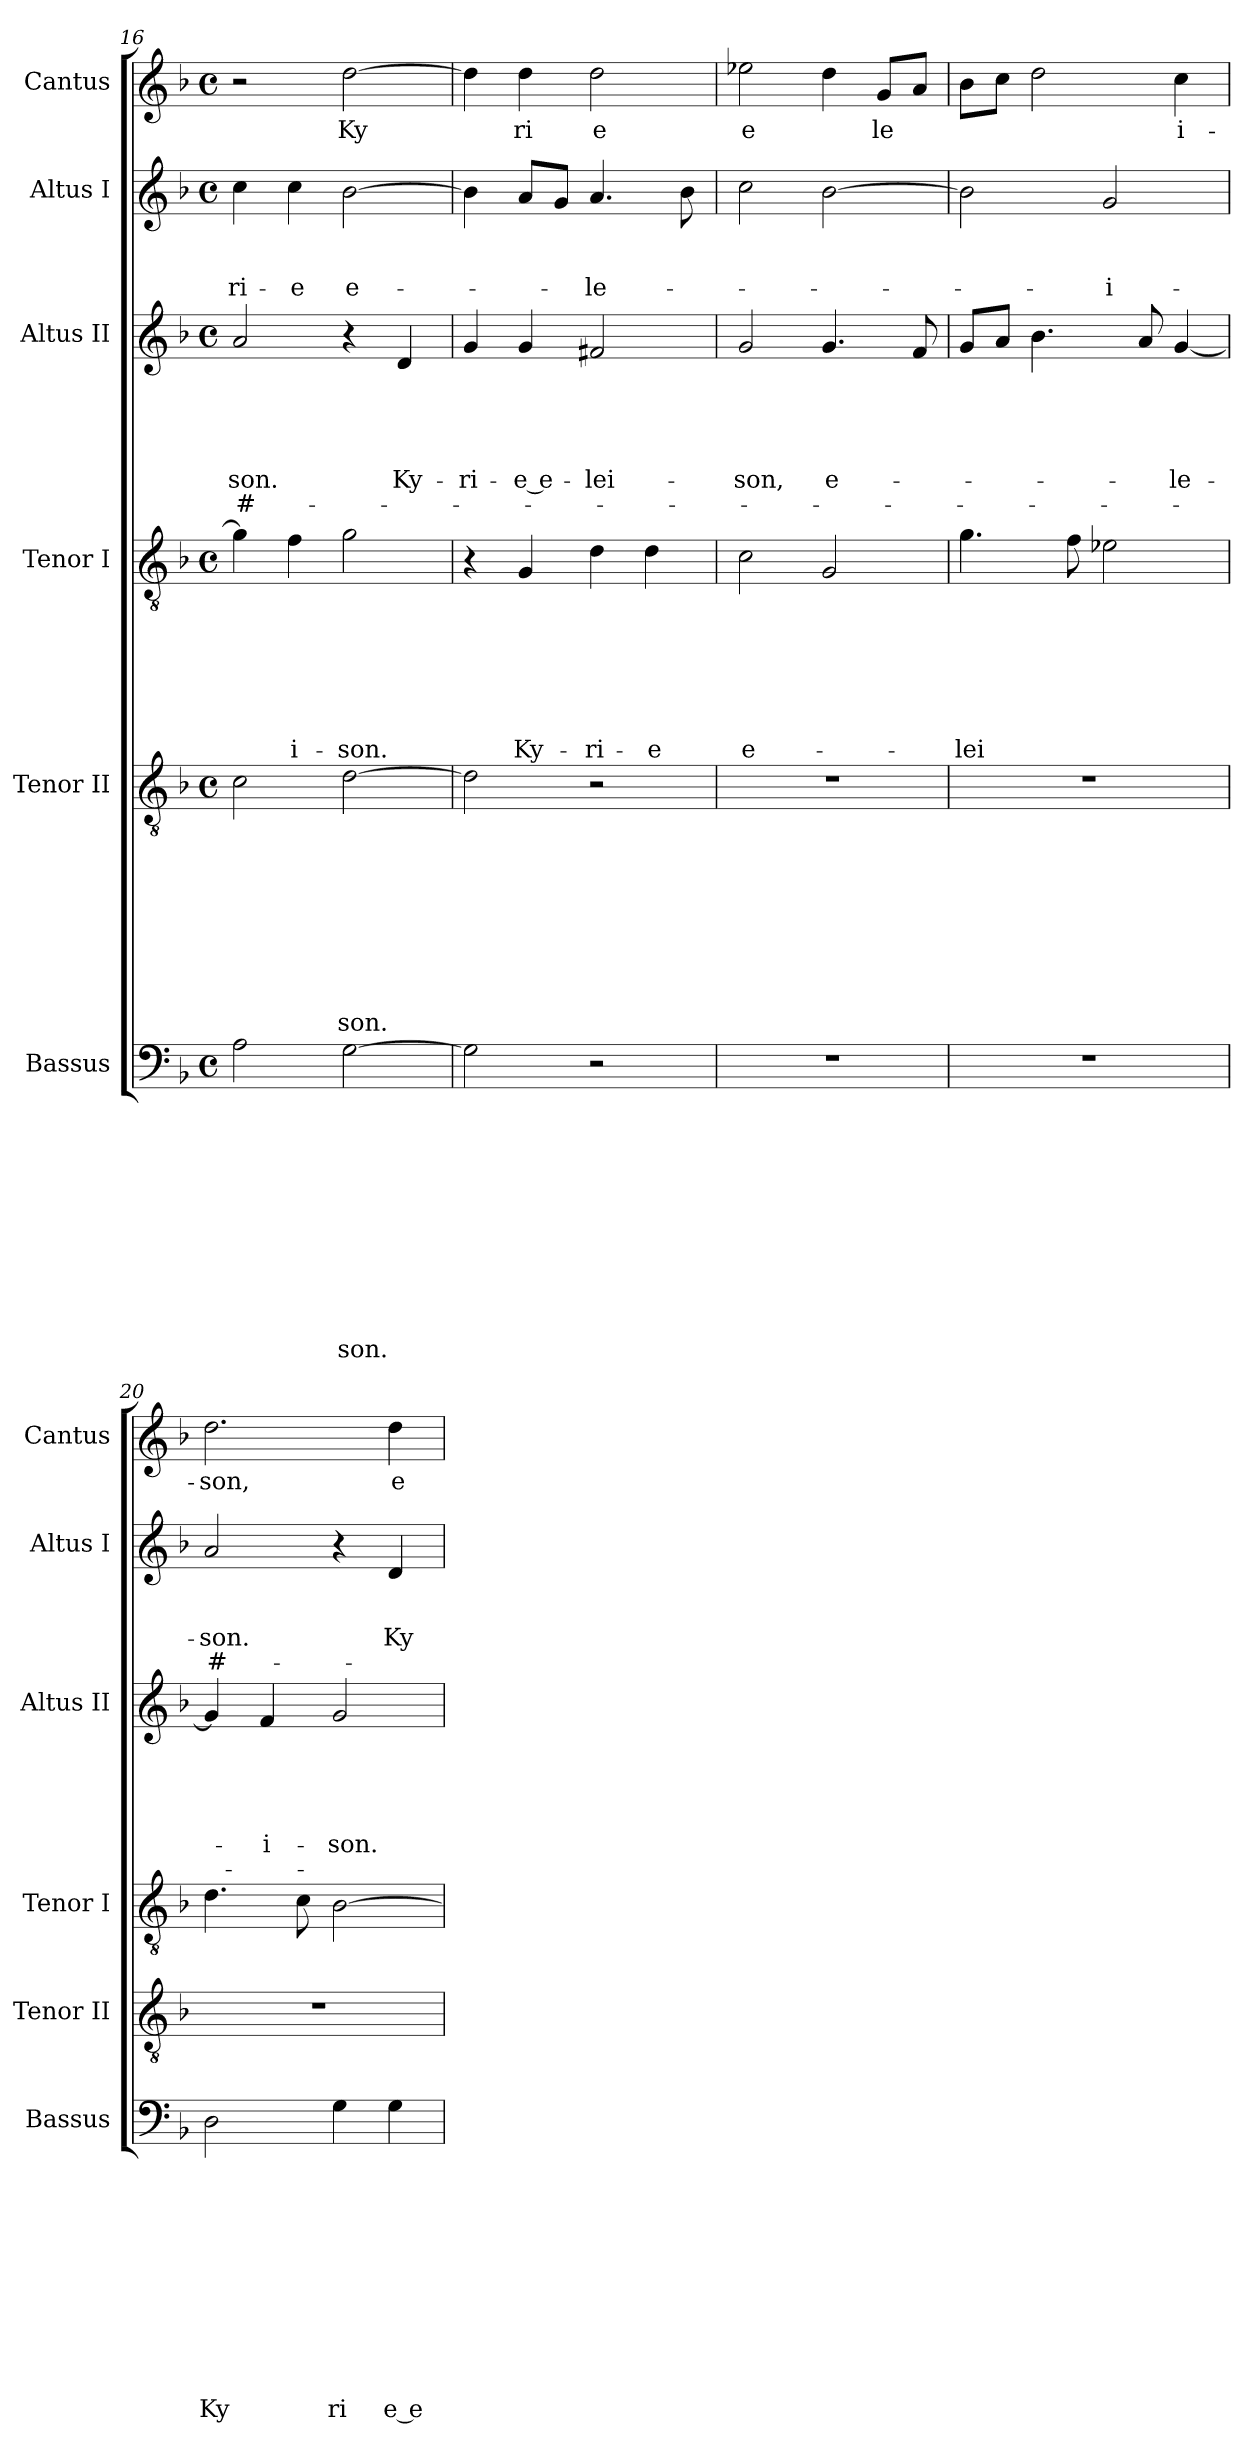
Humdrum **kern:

**kern	**text	**text	**text	**text	**text	**text	**text	**text	**text	**text	**text	**kern	**text	**text	**text	**text	**text	**text	**text	**text	**text	**kern	**text	**text	**text	**text	**text	**text	**text	**kern	**text	**text	**text	**text	**text	**text	**kern	**text	**text	**text	**text	**kern	**text
*part6	*part6	*part6	*part6	*part6	*part6	*part6	*part6	*part6	*part6	*part6	*part6	*part5	*part5	*part5	*part5	*part5	*part5	*part5	*part5	*part5	*part5	*part4	*part4	*part4	*part4	*part4	*part4	*part4	*part4	*part3	*part3	*part3	*part3	*part3	*part3	*part3	*part2	*part2	*part2	*part2	*part2	*part1	*part1
*staff6	*staff6	*staff6	*staff6	*staff6	*staff6	*staff6	*staff6	*staff6	*staff6	*staff6	*staff6	*staff5	*staff5	*staff5	*staff5	*staff5	*staff5	*staff5	*staff5	*staff5	*staff5	*staff4	*staff4	*staff4	*staff4	*staff4	*staff4	*staff4	*staff4	*staff3	*staff3	*staff3	*staff3	*staff3	*staff3	*staff3	*staff2	*staff2	*staff2	*staff2	*staff2	*staff1	*staff1
*I"Bassus	*	*	*	*	*	*	*	*	*	*	*	*I"Tenor II	*	*	*	*	*	*	*	*	*	*I"Tenor I	*	*	*	*	*	*	*	*I"Altus II	*	*	*	*	*	*	*I"Altus I	*	*	*	*	*I"Cantus	*
*I'Bassus	*	*	*	*	*	*	*	*	*	*	*	*I'Tenor II	*	*	*	*	*	*	*	*	*	*I'Tenor I	*	*	*	*	*	*	*	*I'Altus II	*	*	*	*	*	*	*I'Altus I	*	*	*	*	*I'Cantus	*
*clefF4	*	*	*	*	*	*	*	*	*	*	*	*clefGv2	*	*	*	*	*	*	*	*	*	*clefGv2	*	*	*	*	*	*	*	*clefG2	*	*	*	*	*	*	*clefG2	*	*	*	*	*clefG2	*
*k[b-]	*	*	*	*	*	*	*	*	*	*	*	*k[b-]	*	*	*	*	*	*	*	*	*	*k[b-]	*	*	*	*	*	*	*	*k[b-]	*	*	*	*	*	*	*k[b-]	*	*	*	*	*k[b-]	*
*F:	*	*	*	*	*	*	*	*	*	*	*	*F:	*	*	*	*	*	*	*	*	*	*F:	*	*	*	*	*	*	*	*F:	*	*	*	*	*	*	*F:	*	*	*	*	*F:	*
*M4/4	*	*	*	*	*	*	*	*	*	*	*	*M4/4	*	*	*	*	*	*	*	*	*	*M4/4	*	*	*	*	*	*	*	*M4/4	*	*	*	*	*	*	*M4/4	*	*	*	*	*M4/4	*
*met(c)	*	*	*	*	*	*	*	*	*	*	*	*met(c)	*	*	*	*	*	*	*	*	*	*met(c)	*	*	*	*	*	*	*	*met(c)	*	*	*	*	*	*	*met(c)	*	*	*	*	*met(c)	*
=16	=16	=16	=16	=16	=16	=16	=16	=16	=16	=16	=16	=16	=16	=16	=16	=16	=16	=16	=16	=16	=16	=16	=16	=16	=16	=16	=16	=16	=16	=16	=16	=16	=16	=16	=16	=16	=16	=16	=16	=16	=16	=16	=16
!	!	!	!	!	!	!	!	!	!	!	!	!	!	!	!	!	!	!	!	!	!	!	!	!	!	!	!	!	!	!	!	!	!	!	!LO:LY:b	!LO:LY:b	!	!	!	!LO:LY:b	!	!	!
2A\	.	.	.	.	.	.	.	.	.	.	.	2c\	.	.	.	.	.	.	.	.	.	4g\]	.	.	.	.	.	.	.	2a/	.	.	.	.	-son.	#-	4cc\	.	.	-ri-	.	2r	.
!	!	!	!	!	!	!	!	!	!	!	!	!	!	!	!	!	!	!	!	!	!	!	!	!	!	!	!	!	!LO:LY:b	!	!	!	!	!	!	!	!	!	!	!LO:LY:b	!	!	!
.	.	.	.	.	.	.	.	.	.	.	.	.	.	.	.	.	.	.	.	.	.	4f\	.	.	.	.	.	.	-i-	.	.	.	.	.	.	.	4cc\	.	.	-e	.	.	.
!	!	!	!	!	!	!	!	!	!	!	!LO:LY:b	!	!	!	!	!	!	!	!	!	!LO:LY:b	!	!	!	!	!	!	!	!LO:LY:b	!	!	!	!	!	!	!	!	!	!	!LO:LY:b	!	!	!LO:LY:b
[>2G\	.	.	.	.	.	.	.	.	.	.	-son.	[>2d\	.	.	.	.	.	.	.	.	-son.	2g\	.	.	.	.	.	.	-son.	4r	.	.	.	.	.	.	[>2b-\	.	.	e-	.	[>2dd\	Ky
!	!	!	!	!	!	!	!	!	!	!	!	!	!	!	!	!	!	!	!	!	!	!	!	!	!	!	!	!	!	!	!	!	!	!	!LO:LY:b	!	!	!	!	!	!	!	!
.	.	.	.	.	.	.	.	.	.	.	.	.	.	.	.	.	.	.	.	.	.	.	.	.	.	.	.	.	.	4d/	.	.	.	.	Ky-	.	.	.	.	.	.	.	.
=17	=17	=17	=17	=17	=17	=17	=17	=17	=17	=17	=17	=17	=17	=17	=17	=17	=17	=17	=17	=17	=17	=17	=17	=17	=17	=17	=17	=17	=17	=17	=17	=17	=17	=17	=17	=17	=17	=17	=17	=17	=17	=17	=17
!	!	!	!	!	!	!	!	!	!	!	!	!	!	!	!	!	!	!	!	!	!	!	!	!	!	!	!	!	!	!	!	!	!	!	!LO:LY:b	!	!	!	!	!	!	!	!
2G\]	.	.	.	.	.	.	.	.	.	.	.	2d\]	.	.	.	.	.	.	.	.	.	4r	.	.	.	.	.	.	.	4g/	.	.	.	.	-ri-	.	4b-\]	.	.	.	.	4dd\]	.
!	!	!	!	!	!	!	!	!	!	!	!	!	!	!	!	!	!	!	!	!	!	!	!	!	!	!	!	!	!LO:LY:b	!	!	!	!	!	!LO:LY:b:rj	!	!	!	!	!	!	!	!LO:LY:b
.	.	.	.	.	.	.	.	.	.	.	.	.	.	.	.	.	.	.	.	.	.	4G/	.	.	.	.	.	.	Ky-	4g/	.	.	.	.	-e e-	.	8a/L	.	.	.	.	4dd\	ri
.	.	.	.	.	.	.	.	.	.	.	.	.	.	.	.	.	.	.	.	.	.	.	.	.	.	.	.	.	.	.	.	.	.	.	.	.	8g/J	.	.	.	.	.	.
!	!	!	!	!	!	!	!	!	!	!	!	!	!	!	!	!	!	!	!	!	!	!	!	!	!	!	!	!	!LO:LY:b	!	!	!	!	!	!LO:LY:b	!	!	!	!	!LO:LY:b	!	!	!LO:LY:b
2r	.	.	.	.	.	.	.	.	.	.	.	2r	.	.	.	.	.	.	.	.	.	4d\	.	.	.	.	.	.	-ri-	2f#X/	.	.	.	.	-lei-	.	4.a/	.	.	-le-	.	2dd\	e
!	!	!	!	!	!	!	!	!	!	!	!	!	!	!	!	!	!	!	!	!	!	!	!	!	!	!	!	!	!LO:LY:b	!	!	!	!	!	!	!	!	!	!	!	!	!	!
.	.	.	.	.	.	.	.	.	.	.	.	.	.	.	.	.	.	.	.	.	.	4d\	.	.	.	.	.	.	-e	.	.	.	.	.	.	.	.	.	.	.	.	.	.
.	.	.	.	.	.	.	.	.	.	.	.	.	.	.	.	.	.	.	.	.	.	.	.	.	.	.	.	.	.	.	.	.	.	.	.	.	8b-\	.	.	.	.	.	.
=18	=18	=18	=18	=18	=18	=18	=18	=18	=18	=18	=18	=18	=18	=18	=18	=18	=18	=18	=18	=18	=18	=18	=18	=18	=18	=18	=18	=18	=18	=18	=18	=18	=18	=18	=18	=18	=18	=18	=18	=18	=18	=18	=18
!	!	!	!	!	!	!	!	!	!	!	!	!	!	!	!	!	!	!	!	!	!	!	!	!	!	!	!	!	!LO:LY:b	!	!	!	!	!	!LO:LY:b	!	!	!	!	!	!	!	!LO:LY:b
1r	.	.	.	.	.	.	.	.	.	.	.	1r	.	.	.	.	.	.	.	.	.	2c\	.	.	.	.	.	.	e-	2g/	.	.	.	.	-son,	.	2cc\	.	.	.	.	2ee-X\	e
!	!	!	!	!	!	!	!	!	!	!	!	!	!	!	!	!	!	!	!	!	!	!	!	!	!	!	!	!	!	!	!	!	!	!	!LO:LY:b	!	!	!	!	!	!	!	!
.	.	.	.	.	.	.	.	.	.	.	.	.	.	.	.	.	.	.	.	.	.	2G/	.	.	.	.	.	.	.	4.g/	.	.	.	.	e-	.	[>2b-\	.	.	.	.	4dd\	.
!	!	!	!	!	!	!	!	!	!	!	!	!	!	!	!	!	!	!	!	!	!	!	!	!	!	!	!	!	!	!	!	!	!	!	!	!	!	!	!	!	!	!	!LO:LY:b
.	.	.	.	.	.	.	.	.	.	.	.	.	.	.	.	.	.	.	.	.	.	.	.	.	.	.	.	.	.	.	.	.	.	.	.	.	.	.	.	.	.	8g/L	le
.	.	.	.	.	.	.	.	.	.	.	.	.	.	.	.	.	.	.	.	.	.	.	.	.	.	.	.	.	.	8f/	.	.	.	.	.	.	.	.	.	.	.	8a/J	.
!!LO:PB:g=z
=19	=19	=19	=19	=19	=19	=19	=19	=19	=19	=19	=19	=19	=19	=19	=19	=19	=19	=19	=19	=19	=19	=19	=19	=19	=19	=19	=19	=19	=19	=19	=19	=19	=19	=19	=19	=19	=19	=19	=19	=19	=19	=19	=19
!	!	!	!	!	!	!	!	!	!	!	!	!	!	!	!	!	!	!	!	!	!	!	!	!	!	!	!	!	!LO:LY:b	!	!	!	!	!	!	!	!	!	!	!	!	!	!
1r	.	.	.	.	.	.	.	.	.	.	.	1r	.	.	.	.	.	.	.	.	.	4.g\	.	.	.	.	.	.	-lei	8g/L	.	.	.	.	.	.	2b-\]	.	.	.	.	8b-\L	.
.	.	.	.	.	.	.	.	.	.	.	.	.	.	.	.	.	.	.	.	.	.	.	.	.	.	.	.	.	.	8a/J	.	.	.	.	.	.	.	.	.	.	.	8cc\J	.
.	.	.	.	.	.	.	.	.	.	.	.	.	.	.	.	.	.	.	.	.	.	.	.	.	.	.	.	.	.	4.b-\	.	.	.	.	.	.	.	.	.	.	.	2dd\	.
.	.	.	.	.	.	.	.	.	.	.	.	.	.	.	.	.	.	.	.	.	.	8f\	.	.	.	.	.	.	.	.	.	.	.	.	.	.	.	.	.	.	.	.	.
!	!	!	!	!	!	!	!	!	!	!	!	!	!	!	!	!	!	!	!	!	!	!	!	!	!	!	!	!	!	!	!	!	!	!	!	!	!	!	!	!LO:LY:b	!	!	!
.	.	.	.	.	.	.	.	.	.	.	.	.	.	.	.	.	.	.	.	.	.	2e-X\	.	.	.	.	.	.	.	.	.	.	.	.	.	.	2g/	.	.	-i-	.	.	.
.	.	.	.	.	.	.	.	.	.	.	.	.	.	.	.	.	.	.	.	.	.	.	.	.	.	.	.	.	.	8a/	.	.	.	.	.	.	.	.	.	.	.	.	.
!	!	!	!	!	!	!	!	!	!	!	!	!	!	!	!	!	!	!	!	!	!	!	!	!	!	!	!	!	!	!	!	!	!	!	!LO:LY:b	!	!	!	!	!	!	!	!LO:LY:b
.	.	.	.	.	.	.	.	.	.	.	.	.	.	.	.	.	.	.	.	.	.	.	.	.	.	.	.	.	.	[<4g/	.	.	.	.	-le-	.	.	.	.	.	.	4cc\	i-
=20	=20	=20	=20	=20	=20	=20	=20	=20	=20	=20	=20	=20	=20	=20	=20	=20	=20	=20	=20	=20	=20	=20	=20	=20	=20	=20	=20	=20	=20	=20	=20	=20	=20	=20	=20	=20	=20	=20	=20	=20	=20	=20	=20
!	!	!	!	!	!	!	!	!	!	!	!LO:LY:b	!	!	!	!	!	!	!	!	!	!	!	!	!	!	!	!	!	!	!	!	!	!	!	!	!	!	!	!	!LO:LY:b	!LO:LY:b	!	!LO:LY:b
2D\	.	.	.	.	.	.	.	.	.	.	Ky	1r	.	.	.	.	.	.	.	.	.	4.d\	.	.	.	.	.	.	.	4g/]	.	.	.	.	.	.	2a/	.	.	-son.	-#-	2.dd\	-son,
!	!	!	!	!	!	!	!	!	!	!	!	!	!	!	!	!	!	!	!	!	!	!	!	!	!	!	!	!	!	!	!	!	!	!	!LO:LY:b	!	!	!	!	!	!	!	!
.	.	.	.	.	.	.	.	.	.	.	.	.	.	.	.	.	.	.	.	.	.	.	.	.	.	.	.	.	.	4f/	.	.	.	.	-i-	.	.	.	.	.	.	.	.
.	.	.	.	.	.	.	.	.	.	.	.	.	.	.	.	.	.	.	.	.	.	8c\	.	.	.	.	.	.	.	.	.	.	.	.	.	.	.	.	.	.	.	.	.
!	!	!	!	!	!	!	!	!	!	!	!LO:LY:b	!	!	!	!	!	!	!	!	!	!	!	!	!	!	!	!	!	!	!	!	!	!	!	!LO:LY:b	!	!	!	!	!	!	!	!
4G\	.	.	.	.	.	.	.	.	.	.	ri	.	.	.	.	.	.	.	.	.	.	[>2B-\	.	.	.	.	.	.	.	2g/	.	.	.	.	-son.	.	4r	.	.	.	.	.	.
!	!	!	!	!	!	!	!	!	!	!	!LO:LY:b:rj	!	!	!	!	!	!	!	!	!	!	!	!	!	!	!	!	!	!	!	!	!	!	!	!	!	!	!	!	!LO:LY:b	!	!	!LO:LY:b
4G\	.	.	.	.	.	.	.	.	.	.	e e	.	.	.	.	.	.	.	.	.	.	.	.	.	.	.	.	.	.	.	.	.	.	.	.	.	4d/	.	.	Ky-	.	4dd\	e-
=	=	=	=	=	=	=	=	=	=	=	=	=	=	=	=	=	=	=	=	=	=	=	=	=	=	=	=	=	=	=	=	=	=	=	=	=	=	=	=	=	=	=	=
*-	*-	*-	*-	*-	*-	*-	*-	*-	*-	*-	*-	*-	*-	*-	*-	*-	*-	*-	*-	*-	*-	*-	*-	*-	*-	*-	*-	*-	*-	*-	*-	*-	*-	*-	*-	*-	*-	*-	*-	*-	*-	*-	*-
